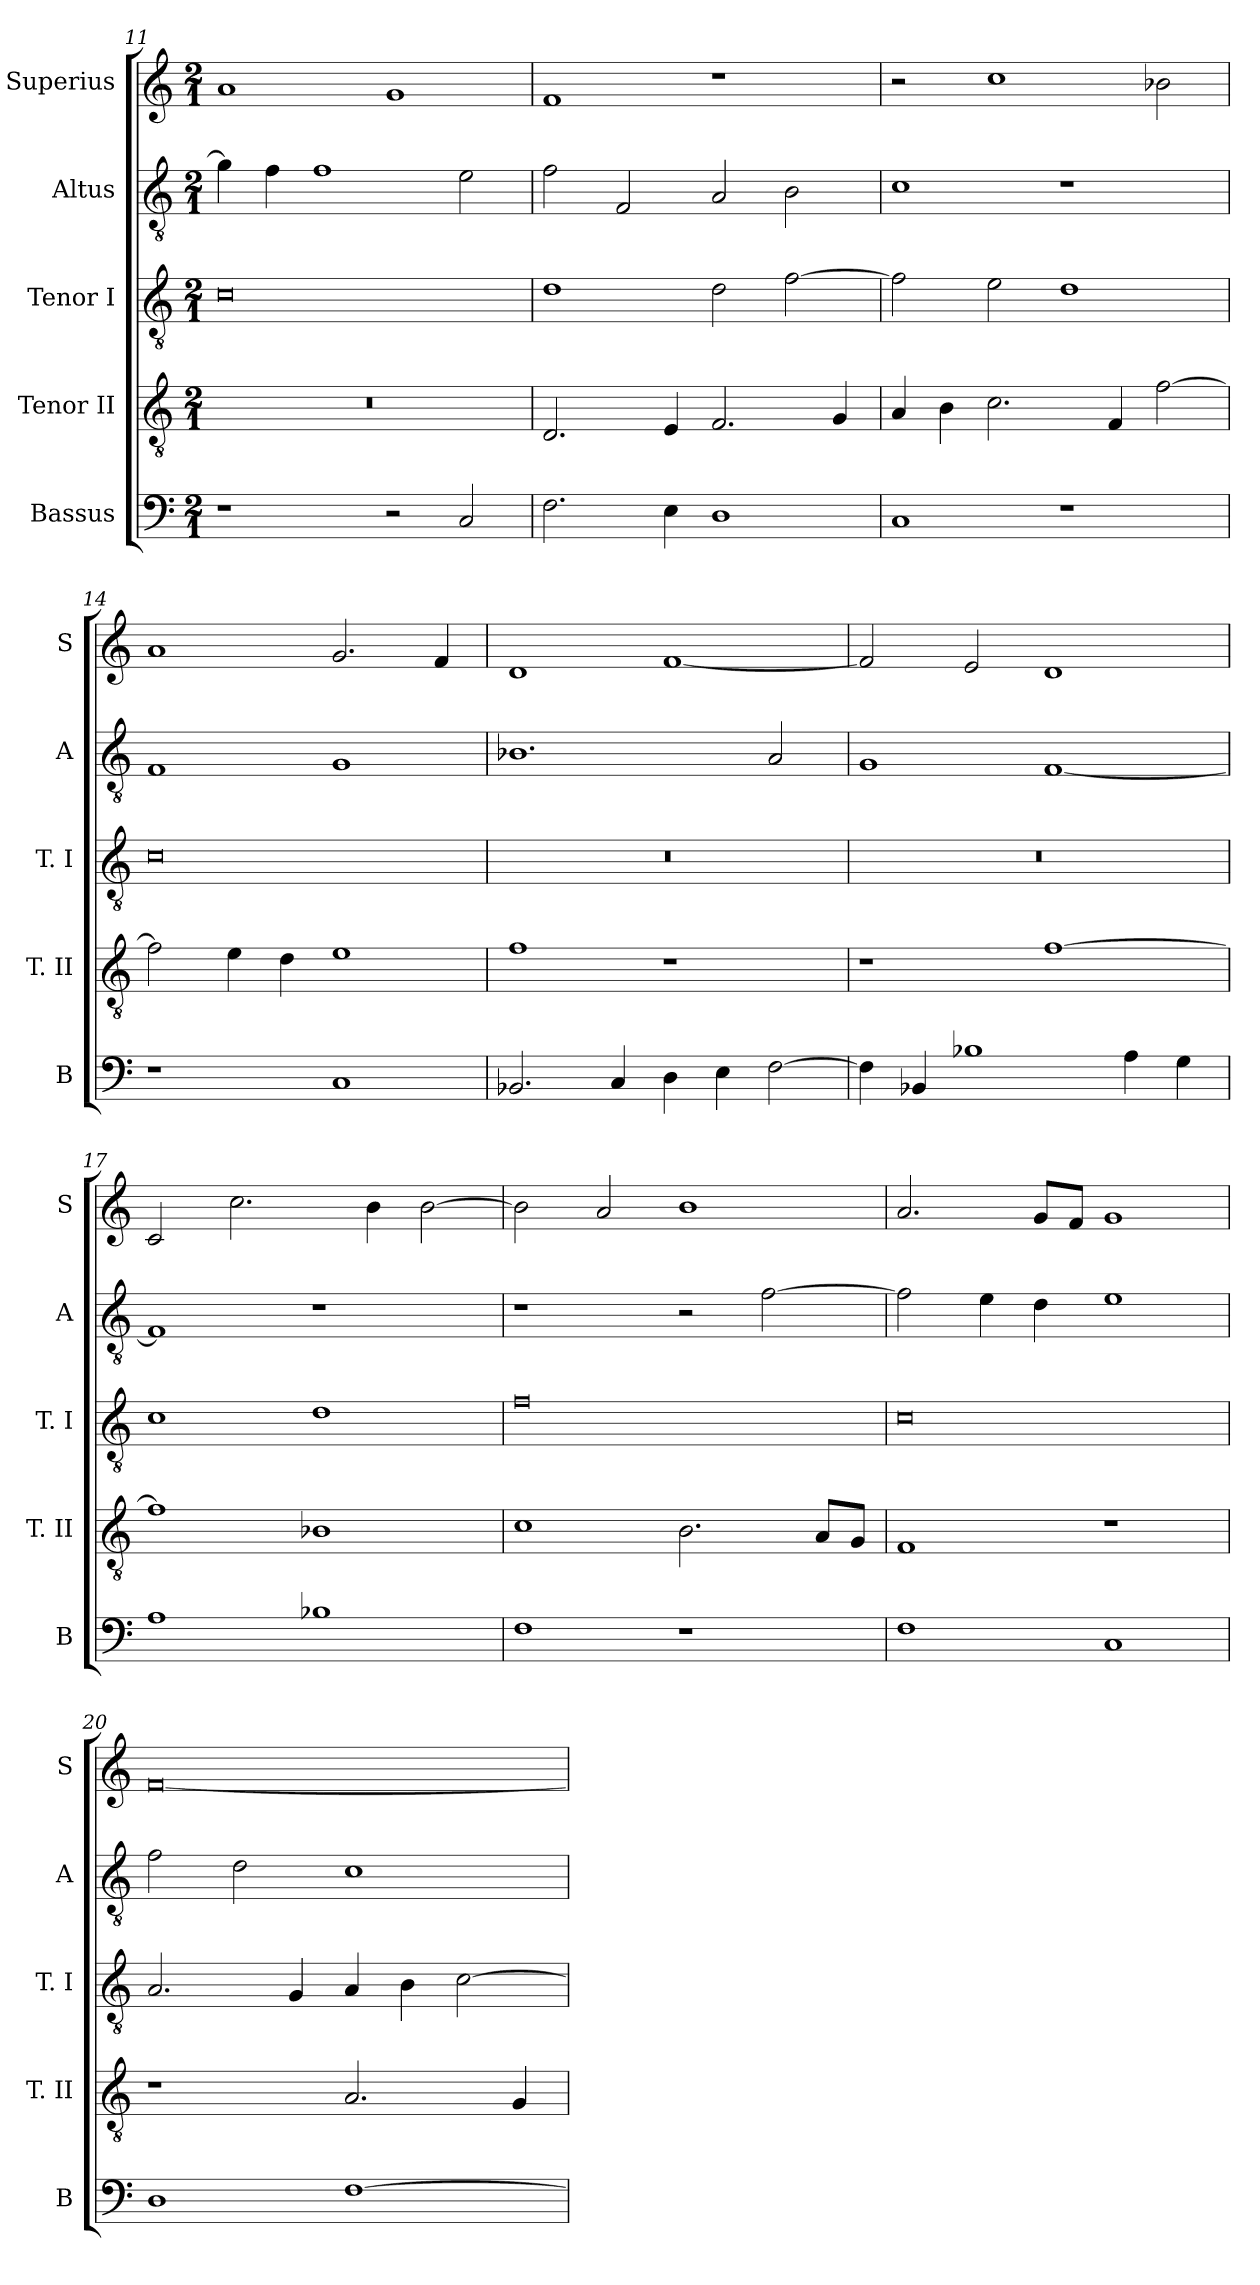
**kern	**kern	**kern	**kern	**kern
*part5	*part4	*part3	*part2	*part1
*staff5	*staff4	*staff3	*staff2	*staff1
*I"Bassus	*I"Tenor II	*I"Tenor I	*I"Altus	*I"Superius
*I'B	*I'T. II	*I'T. I	*I'A	*I'S
*clefF4	*clefGv2	*clefGv2	*clefGv2	*clefG2
*k[]	*k[]	*k[]	*k[]	*k[]
*C:	*C:	*C:	*C:	*C:
*M2/1	*M2/1	*M2/1	*M2/1	*M2/1
=11	=11	=11	=11	=11
1r	0r	0c	4g]	1a
.	.	.	4f	.
.	.	.	1f	.
2r	.	.	.	1g
2C	.	.	2e	.
=12	=12	=12	=12	=12
2.F	2.D	1d	2f	1f
.	.	.	2F	.
4E	4E	.	.	.
1D	2.F	2d	2A	1r
.	.	[2f	2B	.
.	4G	.	.	.
=13	=13	=13	=13	=13
1C	4A	2f]	1c	2r
.	4B	.	.	.
.	2.c	2e	.	1cc
1r	.	1d	1r	.
.	4F	.	.	.
.	[2f	.	.	2b-X
=14	=14	=14	=14	=14
1r	2f]	0c	1F	1a
.	4e	.	.	.
.	4d	.	.	.
1C	1e	.	1G	2.g
.	.	.	.	4f
=15	=15	=15	=15	=15
2.BB-X	1f	0r	1.B-X	1d
4C	.	.	.	.
4D	1r	.	.	[1f
4E	.	.	.	.
[2F	.	.	2A	.
=16	=16	=16	=16	=16
4F]	1r	0r	1G	2f]
4BB-X	.	.	.	.
1B-X	.	.	.	2e
.	[1f	.	[1F	1d
4A	.	.	.	.
4G	.	.	.	.
=17	=17	=17	=17	=17
1A	1f]	1c	1F]	2c
.	.	.	.	2.cc
1B-X	1B-X	1d	1r	.
.	.	.	.	4b
.	.	.	.	[2b
=18	=18	=18	=18	=18
1F	1c	0f	1r	2b]
.	.	.	.	2a
1r	2.B	.	2r	1b
.	.	.	[2f	.
.	8AL	.	.	.
.	8GJ	.	.	.
=19	=19	=19	=19	=19
1F	1F	0c	2f]	2.a
.	.	.	4e	.
.	.	.	4d	8gL
.	.	.	.	8fJ
1C	1r	.	1e	1g
=20	=20	=20	=20	=20
1D	1r	2.A	2f	[0f
.	.	.	2d	.
.	.	4G	.	.
[1F	2.A	4A	1c	.
.	.	4B	.	.
.	.	[2c	.	.
.	4G	.	.	.
=	=	=	=	=
*-	*-	*-	*-	*-
